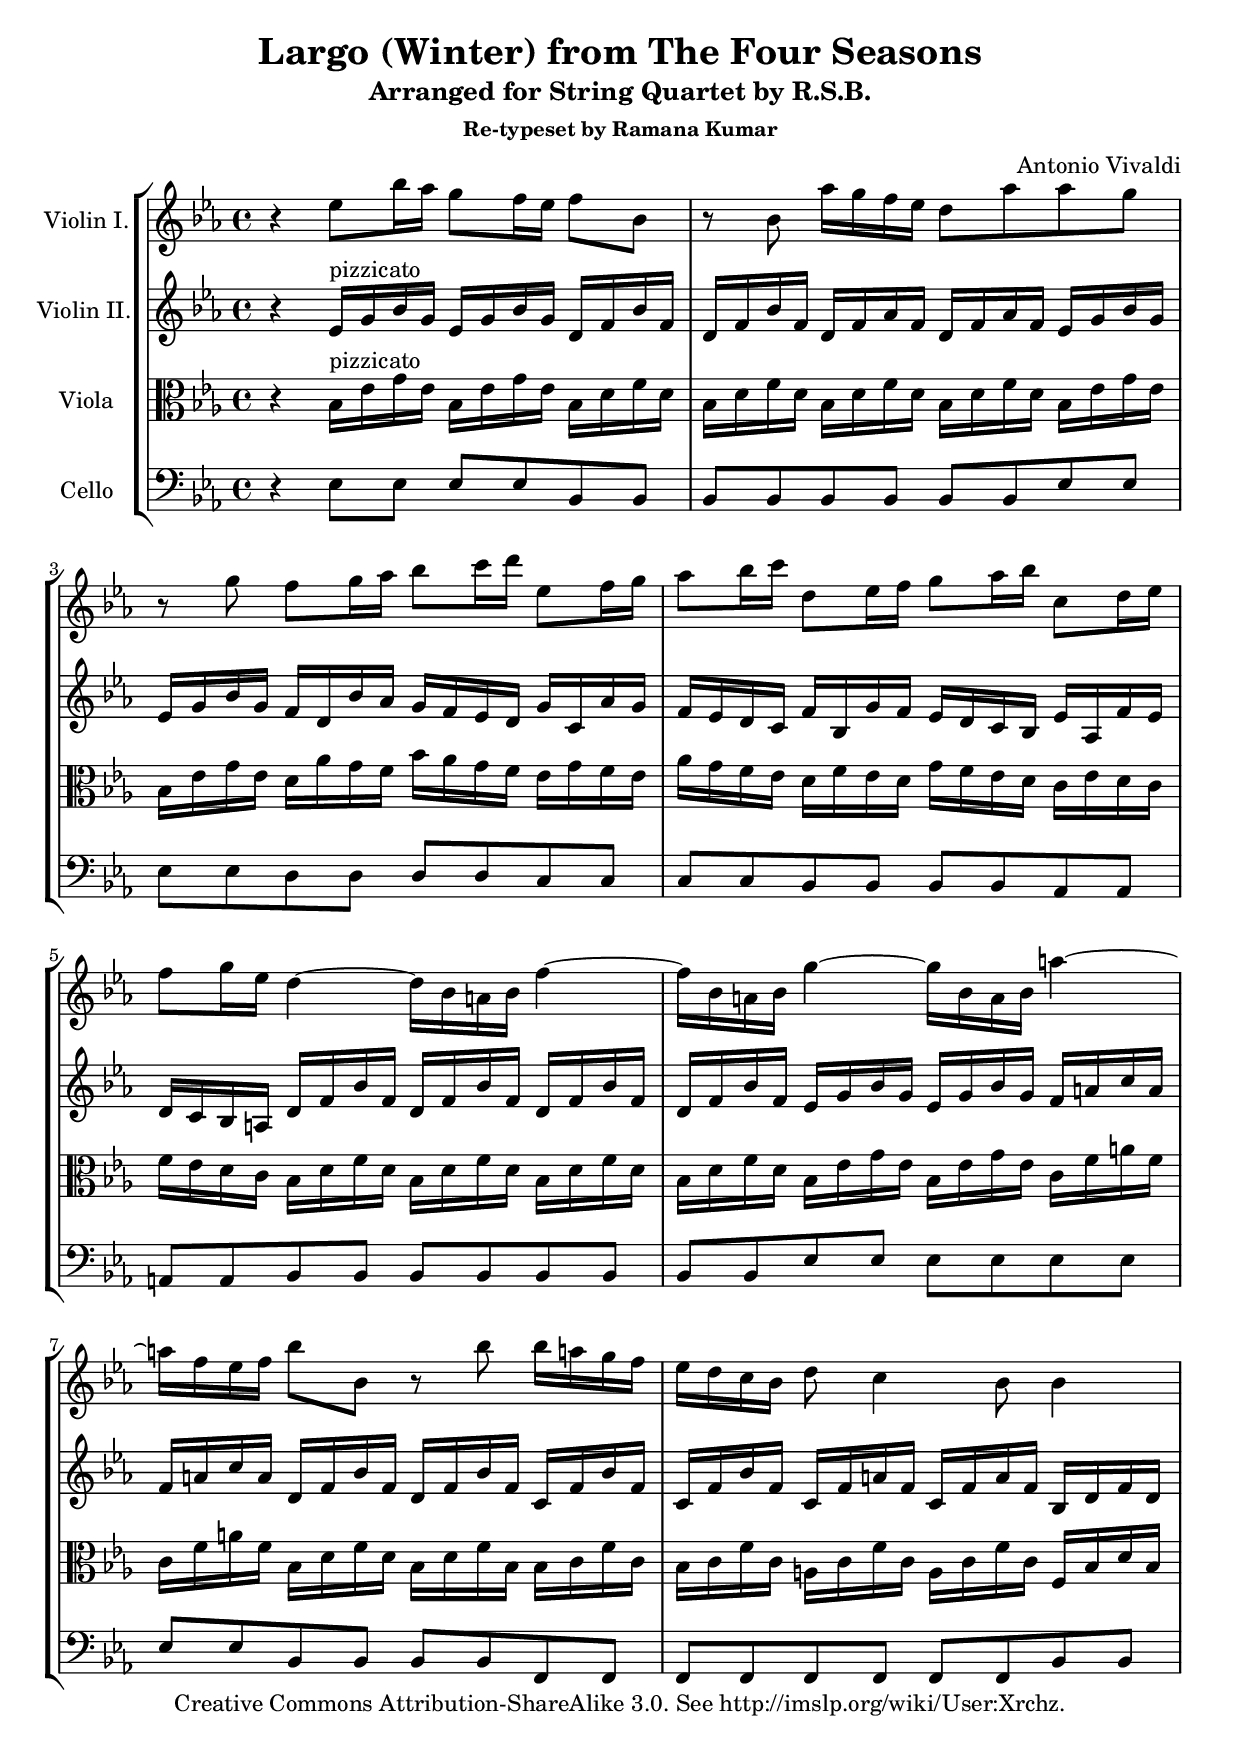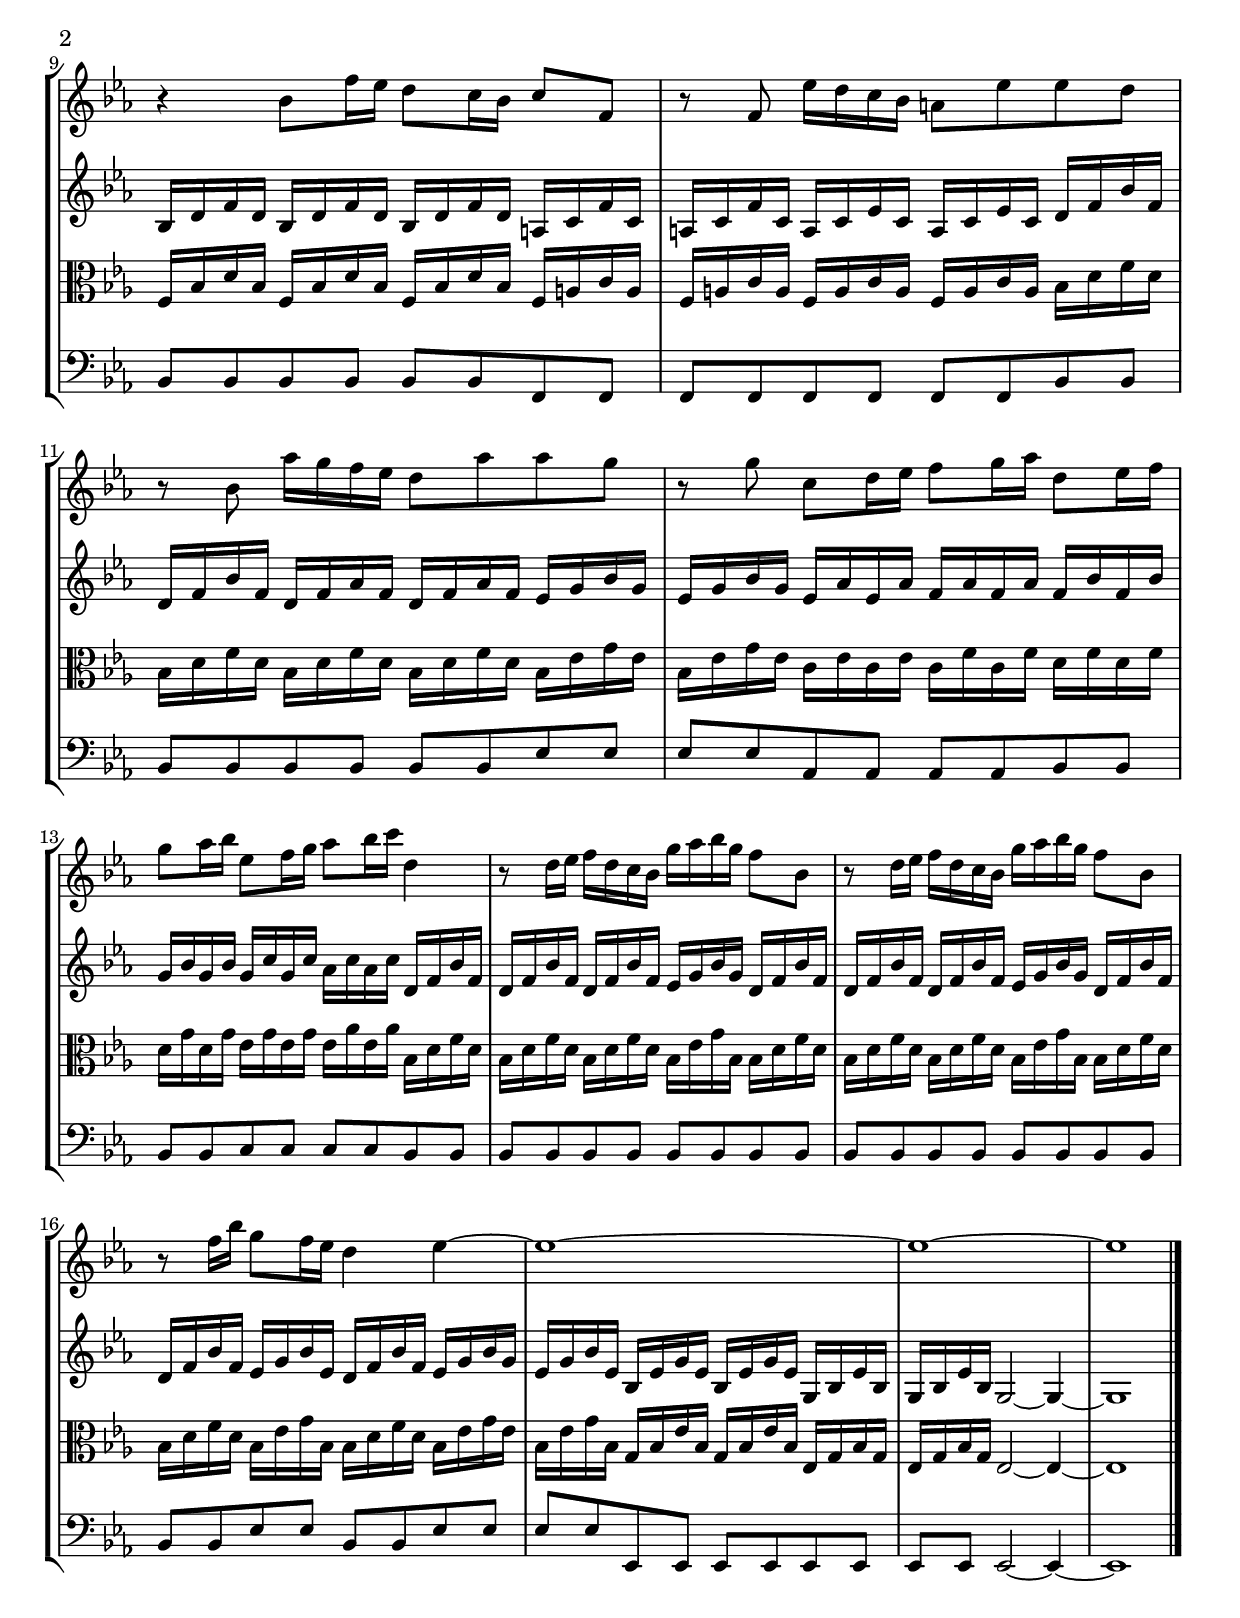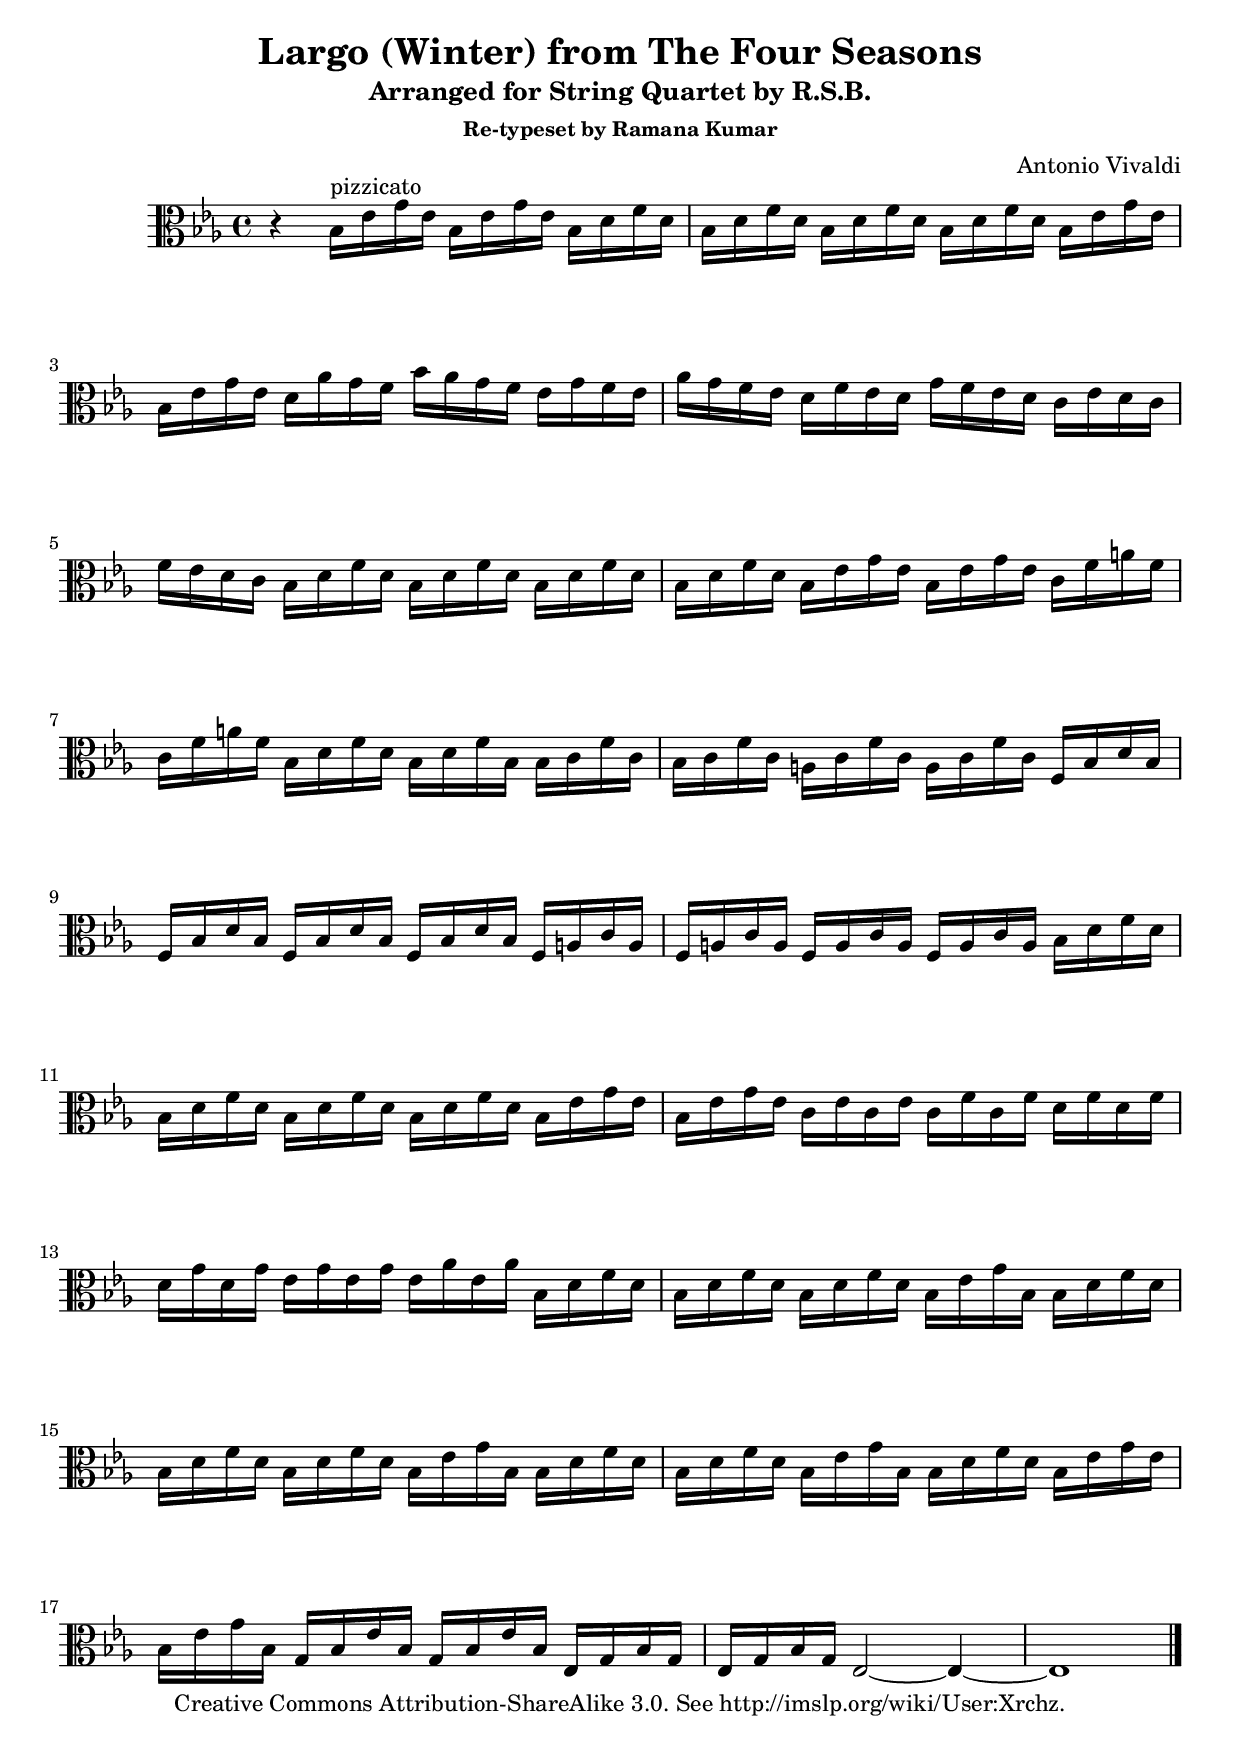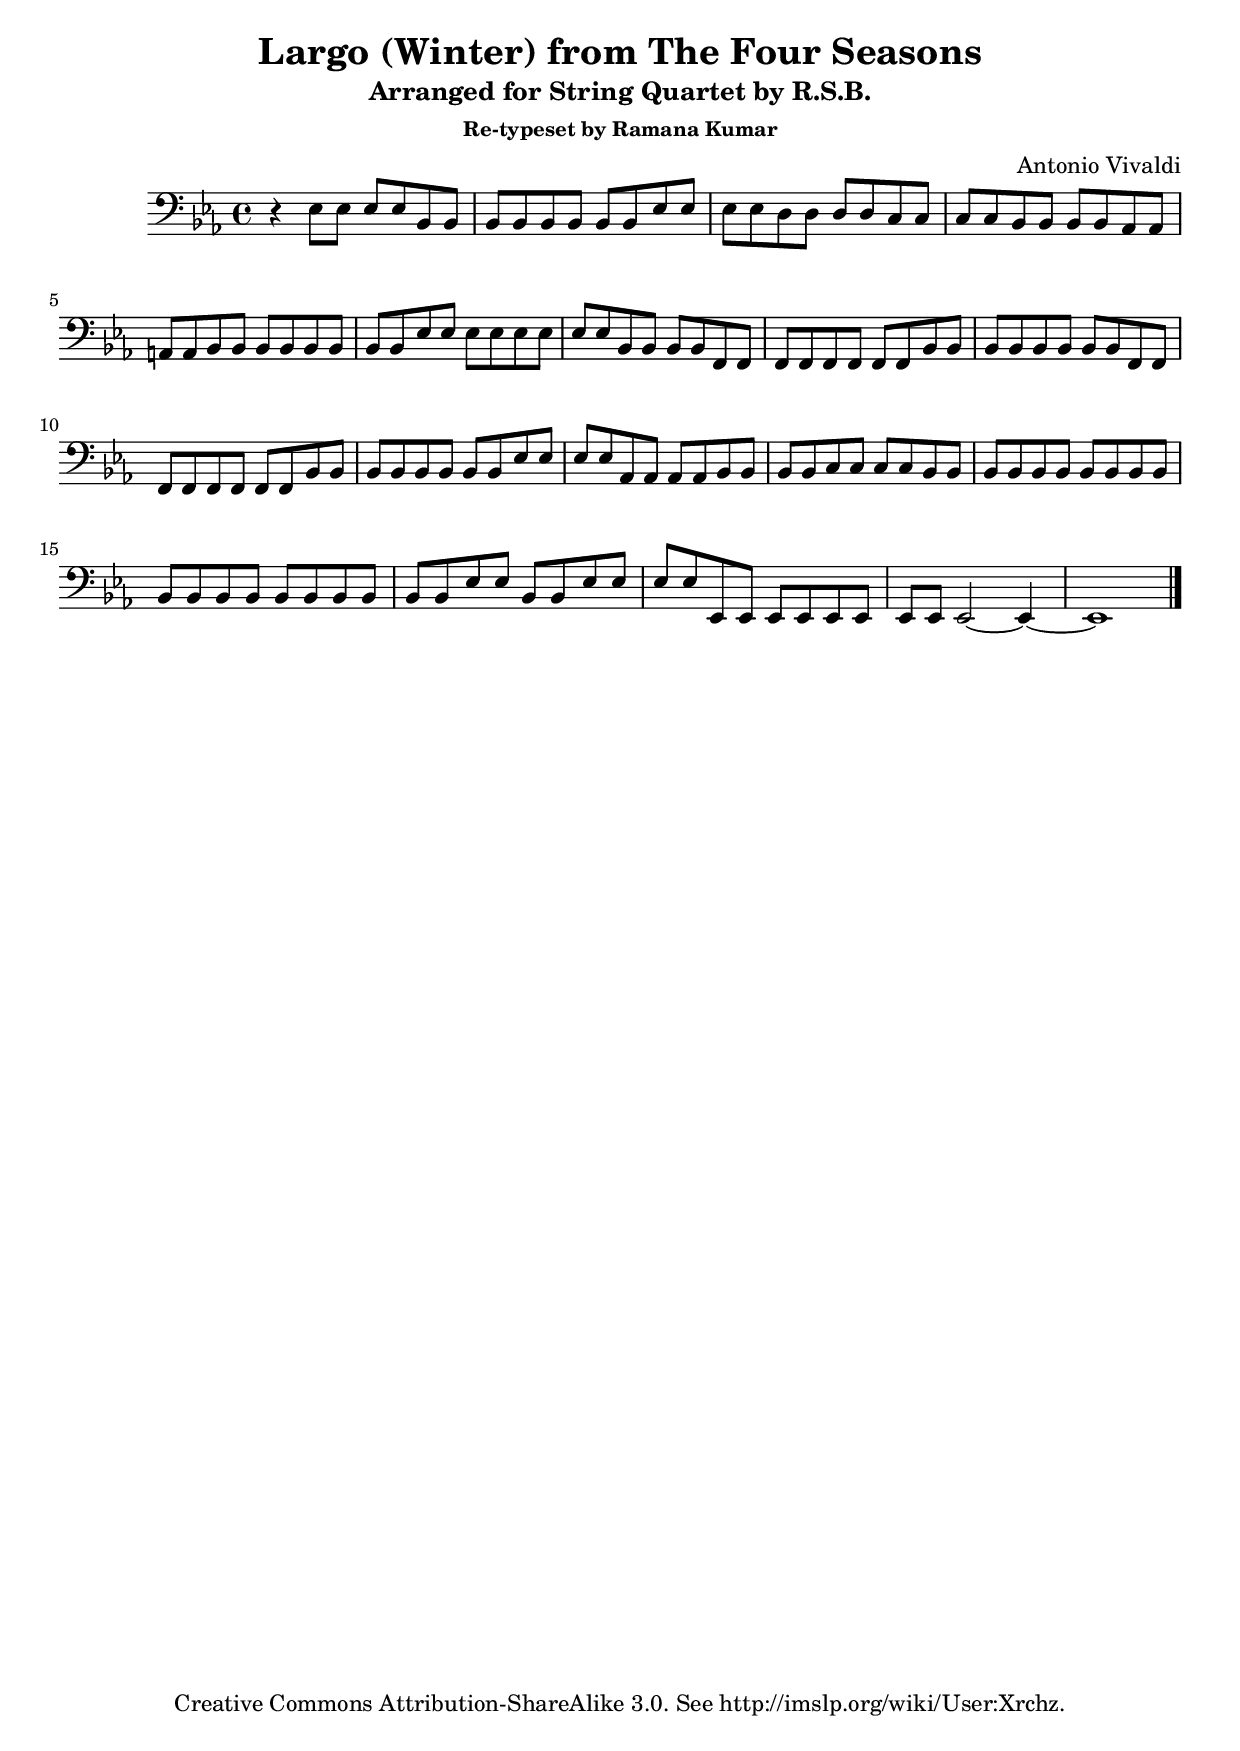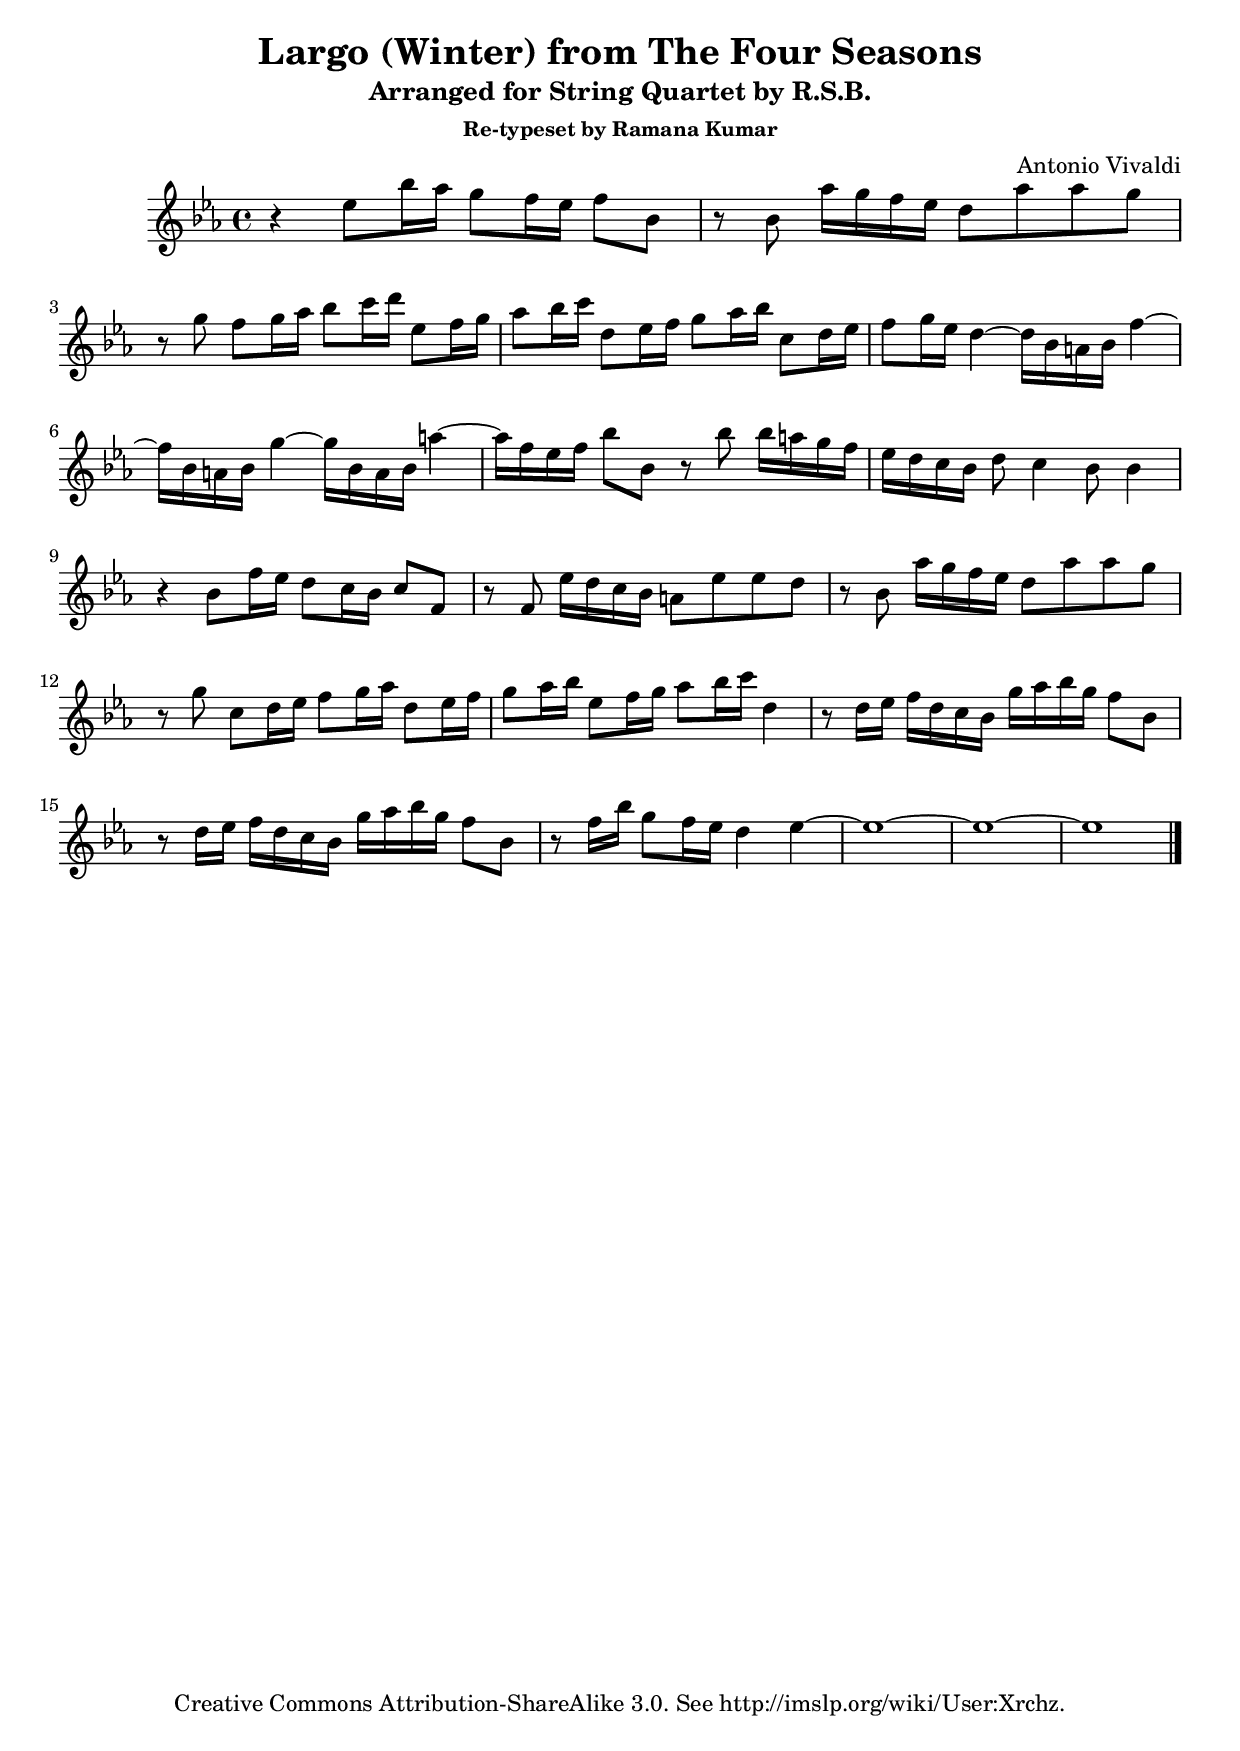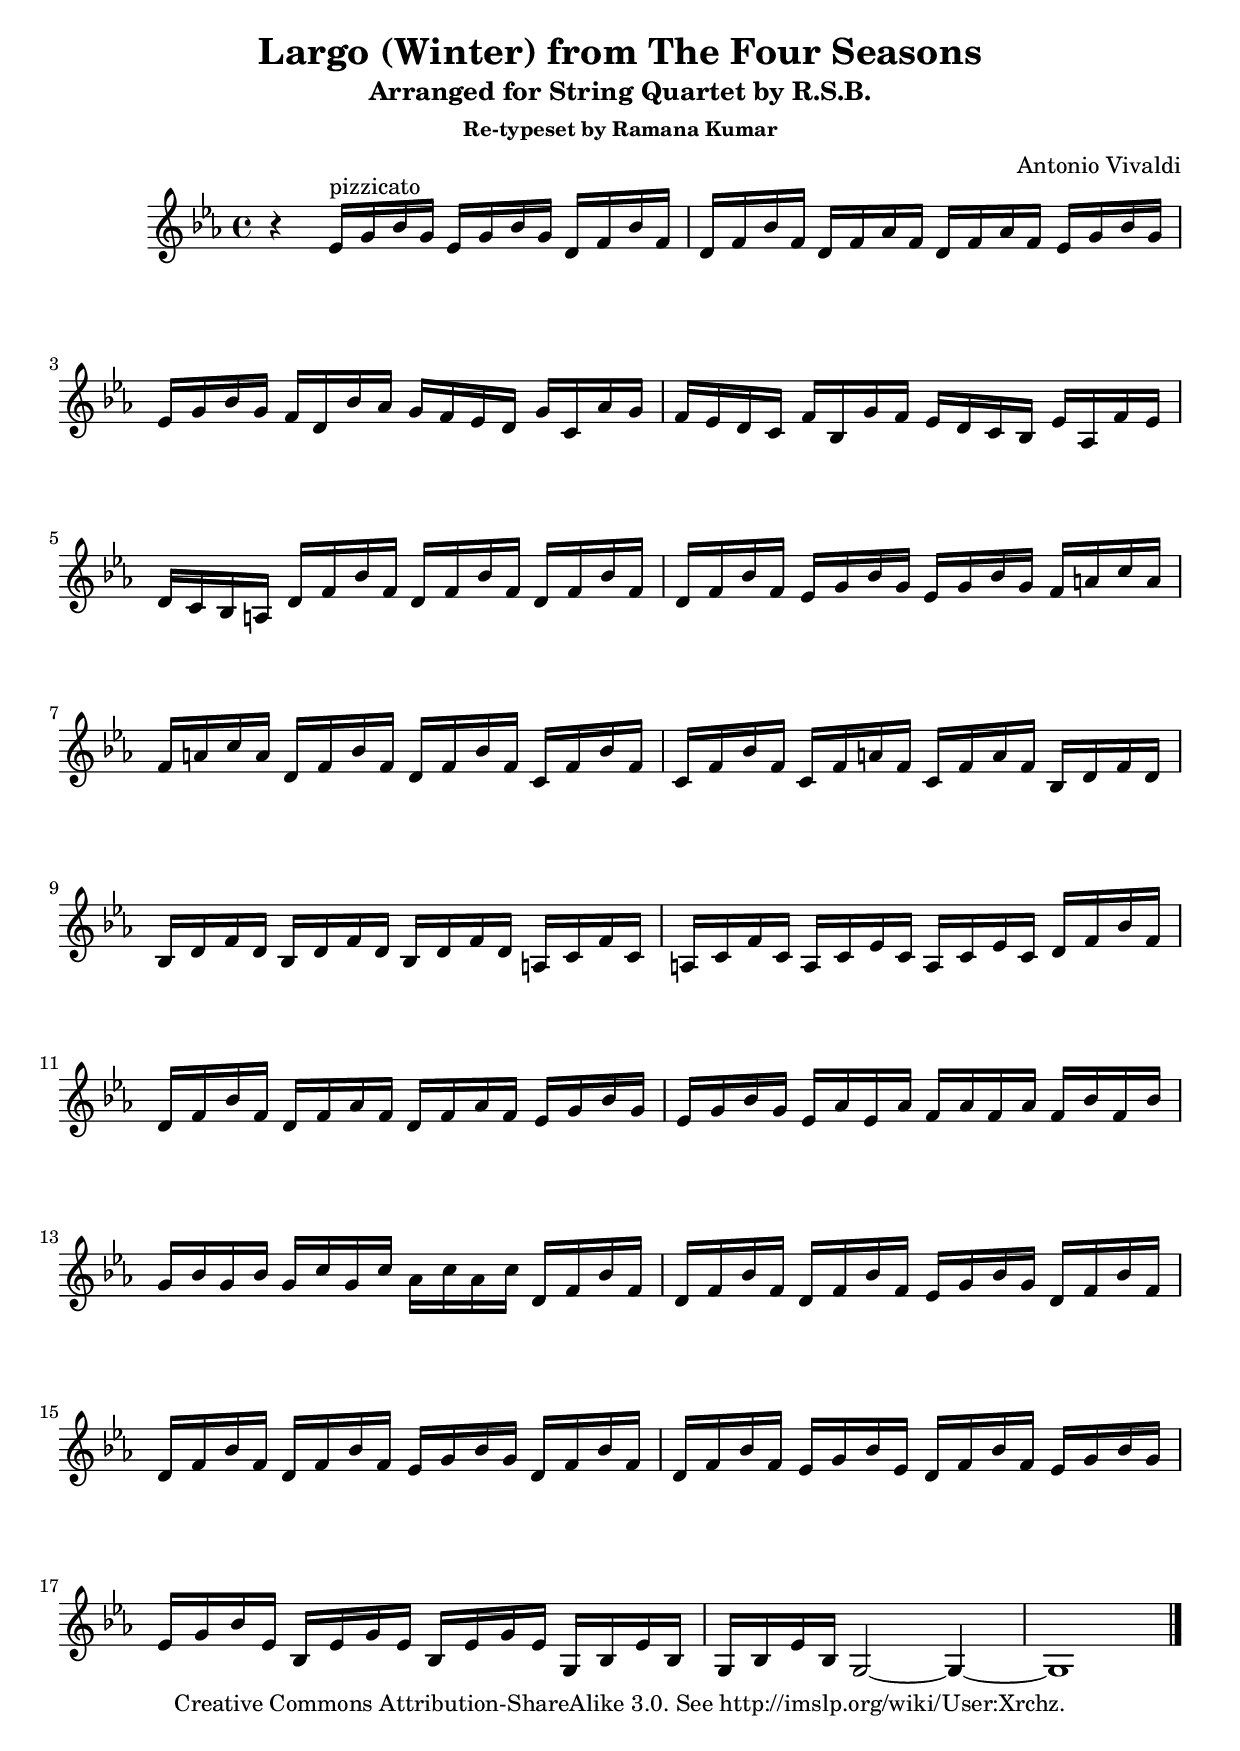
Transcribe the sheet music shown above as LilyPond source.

\version "2.14.2"
\header {
  title = "Largo (Winter) from The Four Seasons"
  subtitle = "Arranged for String Quartet by R.S.B."
  subsubtitle = "Re-typeset by Ramana Kumar"
  composer = "Antonio Vivaldi"
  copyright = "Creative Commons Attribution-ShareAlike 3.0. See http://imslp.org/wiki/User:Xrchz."
}

VlnI =
\relative c'' {
  \clef treble
  \key ees \major
  r4 ees8 bes'16 aes g8 f16 ees f8 bes, |
  r8 bes aes'16 g f ees d8 aes' aes g |
  r8 g f g16 aes bes8 c16 d ees,8 f16 g |
  aes8 bes16 c d,8 ees16 f g8 aes16 bes c,8 d16 ees |
  f8 g16 ees d4 ~ d16 bes a bes f'4 ~ |
  f16 bes, a bes g'4 ~ g16 bes, a bes a'4 ~ |
  a16 f ees f bes8 bes, r bes' bes16 a g f |
  ees d c bes d8 c4 bes8 bes4 |
  r4 bes8 f'16 ees d8 c16 bes c8 f, |
  r f ees'16 d c bes a8 ees' ees d |
  r8 bes aes'16 g f ees d8 aes' aes g |
  r g c, d16 ees f8 g16 aes d,8 ees16 f |
  g8 aes16 bes ees,8 f16 g aes8 bes16 c d,4 |
  r8 d16 ees f d c bes g' aes bes g f8 bes, |
  r d16 ees f d c bes g' aes bes g f8 bes, |
  r f'16 bes g8 f16 ees d4 ees ~ |
  ees1 ~ |
  ees ~ |
  ees \bar "|."
}

VlnII =
\relative c' {
  \clef treble
  \key ees \major
  r4 ees16^"pizzicato" g bes g ees g bes g d f bes f |
  d f bes f d f aes f d f aes f ees g bes g |
  ees g bes g f d bes' aes g f ees d g c, aes' g |
  f ees d c f bes, g' f ees d c bes ees aes, f' ees |
  d c bes a d f bes f d f bes f d f bes f |
  d f bes f ees g bes g ees g bes g f a c a |
  f a c a d, f bes f d f bes f c f bes f |
  c f bes f c f a f c f a f bes, d f d |
  bes d f d bes d f d bes d f d a c f c |
  a c f c a c ees c a c ees c d f bes f |
  d f bes f d f aes f d f aes f ees g bes g |
  ees g bes g ees aes ees aes f aes f aes f bes f bes |
  g bes g bes g c g c aes c aes c d, f bes f |
  d f bes f d f bes f ees g bes g d f bes f |
  d f bes f d f bes f ees g bes g d f bes f |
  d f bes f ees g bes ees, d f bes f ees g bes g |
  ees g bes ees, bes ees g ees bes ees g ees g, bes ees bes |
  g bes ees bes g2 ~ g4 ~ |
  g1 \bar "|."
}

Vla =
\relative c' {
  \clef alto
  \key ees \major
  r4 bes16^"pizzicato" ees g ees bes ees g ees bes d f d |
  bes d f d bes d f d bes d f d bes ees g ees |
  bes ees g ees d aes' g f bes aes g f ees g f ees |
  aes g f ees d f ees d g f ees d c ees d c |
  f ees d c bes d f d bes d f d bes d f d |
  bes d f d bes ees g ees bes ees g ees c f a f |
  c f a f bes, d f d bes d f bes, bes c f c |
  bes c f c a c f c a c f c f, bes d bes |
  f bes d bes f bes d bes f bes d bes f a c a |
  f a c a f a c a f a c a bes d f d |
  bes d f d bes d f d bes d f d bes ees g ees |
  bes ees g ees c ees c ees c f c f d f d f |
  d g d g ees g ees g ees aes ees aes bes, d f d |
  bes d f d bes d f d bes ees g bes, bes d f d |
  bes d f d bes d f d bes ees g bes, bes d f d |
  bes d f d bes ees g bes, bes d f d bes ees g ees |
  bes ees g bes, g bes ees bes g bes ees bes ees, g bes g |
  ees g bes g ees2 ~ ees4 ~ |
  ees1 \bar "|."
}

Vlc =
\relative c {
  \clef bass
  \key ees \major
  r4
  ees8 ees ees ees bes bes |
  bes bes bes bes bes bes ees ees |
  ees ees d d d d c c |
  c c bes bes bes bes aes aes |
  a a bes bes bes bes bes bes |
  bes bes ees ees ees ees ees ees |
  ees ees bes bes bes bes f f |
  f f f f f f bes bes |
  bes bes bes bes bes bes f f |
  f f f f f f bes bes |
  bes bes bes bes bes bes ees ees |
  ees ees aes, aes aes aes bes bes |
  bes bes c c c c bes bes |
  bes bes bes bes bes bes bes bes |
  bes bes bes bes bes bes bes bes |
  bes bes ees ees bes bes ees ees |
  ees ees ees, ees ees ees ees ees |
  ees ees ees2 ~ ees4 ~ |
  ees1 \bar "|."
}

#(define output-suffix "score")
\book{
  \score {
    \new StaffGroup <<
      \new Staff = "vln1" {
        \set Staff.instrumentName = #"Violin I."
        \set Staff.midiInstrument = #"violin"
        \set Staff.midiMinimumVolume = #0.0
        \set Staff.midiMaximumVolume = #0.0
        \VlnI
      }
      \new Staff = "vln2" {
        \set Staff.instrumentName = #"Violin II."
%       \set Staff.midiInstrument = #"pizzicato strings"
        \set Staff.midiMinimumVolume = #0.8
        \set Staff.midiMaximumVolume = #1.0
        \VlnII
      }
      \new Staff = "vla" {
        \set Staff.instrumentName = #"Viola"
%       \set Staff.midiInstrument = #"pizzicato strings"
        \set Staff.midiMinimumVolume = #0.8
        \set Staff.midiMaximumVolume = #1.0
        \Vla
      }
      \new Staff = "vlc" {
        \set Staff.instrumentName = #"Cello"
        \set Staff.midiInstrument = #"cello"
        \set Staff.midiMinimumVolume = #0.0
        \set Staff.midiMaximumVolume = #0.0
        \Vlc
      }
    >>
    \layout {}
    \midi {
      tempoWholesPerMinute = #(ly:make-moment 60 8)
    }
  }
}

#(define output-suffix "vln1")
\book {
  \score {
    \VlnI
  }
}

#(define output-suffix "vln2")
\book {
  \paper {
    ragged-last-bottom = ##f
  }
  \score {
    \VlnII
  }
}

#(define output-suffix "vla")
\book {
  \paper {
    ragged-last-bottom = ##f
  }
  \score {
    \Vla
  }
}

#(define output-suffix "vlc")
\book {
  \score {
    \Vlc
  }
}
